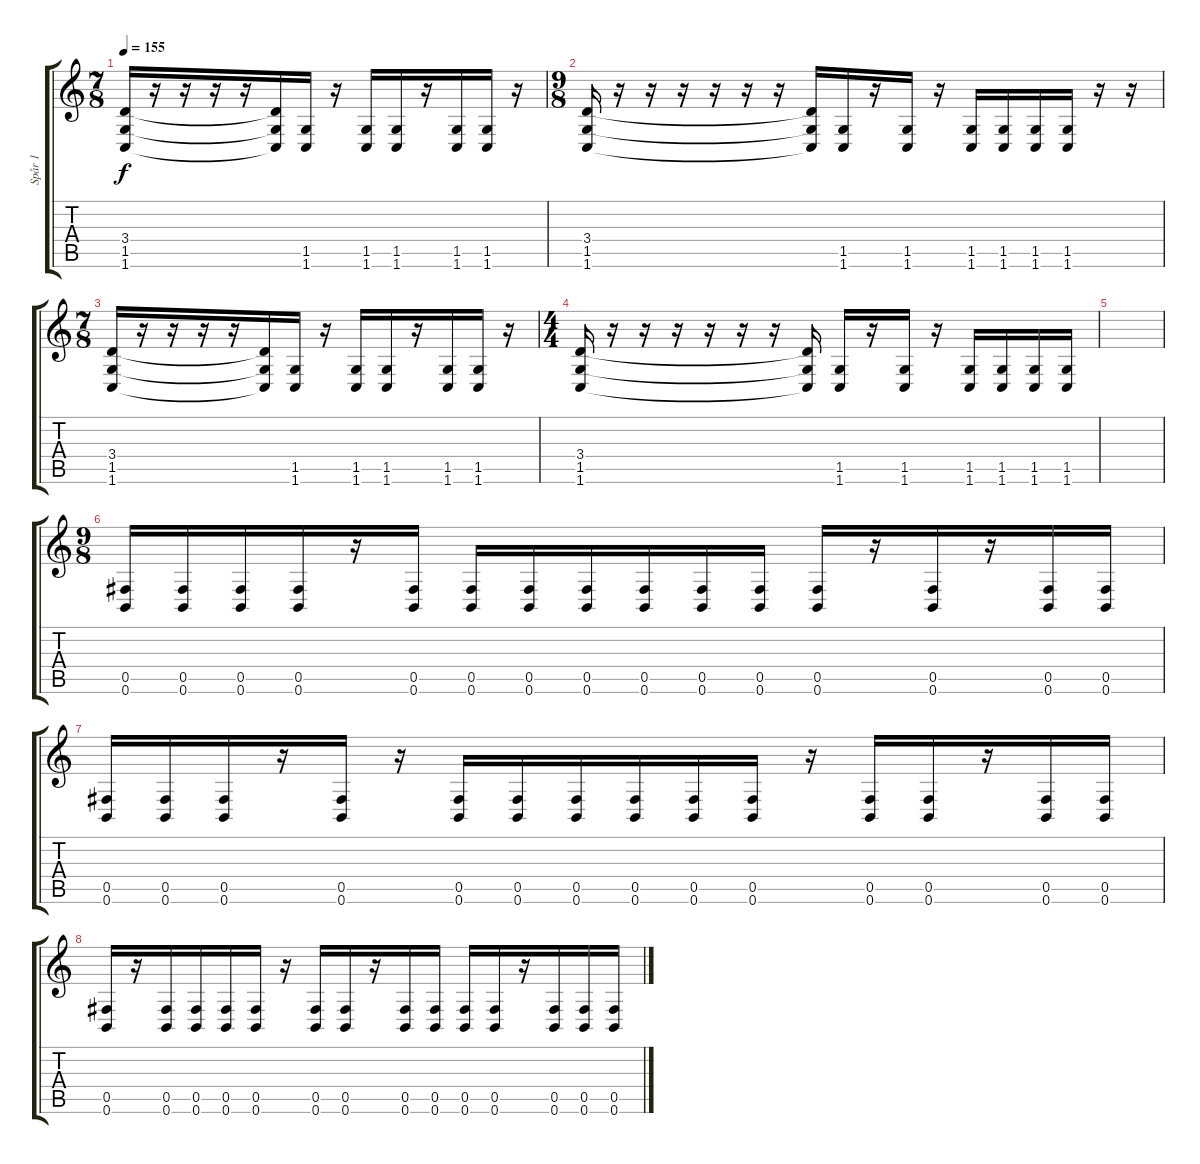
\track ("Spår 1" "Spår 1") {instrument distortionguitar}
\staff {score tabs}
\tuning (Db4 Ab3 E3 B2 Gb2 B1) {hide}
\ts (7 8)
\tempo 155
\clef g2
\ks c
(3.4 1.5 1.6).16{dy f} r.16 r.16 r.16 r.16 (3.4{t} 1.5{t} 1.6{t}).16 (1.5 1.6).16 r.16 (1.5 1.6).16 (1.5 1.6).16 r.16 (1.5 1.6).16 (1.5 1.6).16 r.16 |
\ts (9 8)
(3.4 1.5 1.6).16 r.16 r.16 r.16 r.16 r.16 r.16 (3.4{t} 1.5{t} 1.6{t}).16 (1.5 1.6).16 r.16 (1.5 1.6).16 r.16 (1.5 1.6).16 (1.5 1.6).16 (1.5 1.6).16 (1.5 1.6).16 r.16 r.16 |
\ts (7 8)
(3.4 1.5 1.6).16 r.16 r.16 r.16 r.16 (3.4{t} 1.5{t} 1.6{t}).16 (1.5 1.6).16 r.16 (1.5 1.6).16 (1.5 1.6).16 r.16 (1.5 1.6).16 (1.5 1.6).16 r.16 |
\ts (4 4)
(3.4 1.5 1.6).16 r.16 r.16 r.16 r.16 r.16 r.16 (3.4{t} 1.5{t} 1.6{t}).16 (1.5 1.6).16 r.16 (1.5 1.6).16 r.16 (1.5 1.6).16 (1.5 1.6).16 (1.5 1.6).16 (1.5 1.6).16 |
|
\ts (9 8)
(0.5 0.6).16 (0.5 0.6).16 (0.5 0.6).16 (0.5 0.6).16 r.16 (0.5 0.6).16 (0.5 0.6).16 (0.5 0.6).16 (0.5 0.6).16 (0.5 0.6).16 (0.5 0.6).16 (0.5 0.6).16 (0.5 0.6).16 r.16 (0.5 0.6).16 r.16 (0.5 0.6).16 (0.5 0.6).16 |
(0.5 0.6).16 (0.5 0.6).16 (0.5 0.6).16 r.16 (0.5 0.6).16 r.16 (0.5 0.6).16 (0.5 0.6).16 (0.5 0.6).16 (0.5 0.6).16 (0.5 0.6).16 (0.5 0.6).16 r.16 (0.5 0.6).16 (0.5 0.6).16 r.16 (0.5 0.6).16 (0.5 0.6).16 |
(0.5 0.6).16 r.16 (0.5 0.6).16 (0.5 0.6).16 (0.5 0.6).16 (0.5 0.6).16 r.16 (0.5 0.6).16 (0.5 0.6).16 r.16 (0.5 0.6).16 (0.5 0.6).16 (0.5 0.6).16 (0.5 0.6).16 r.16 (0.5 0.6).16 (0.5 0.6).16 (0.5 0.6).16
